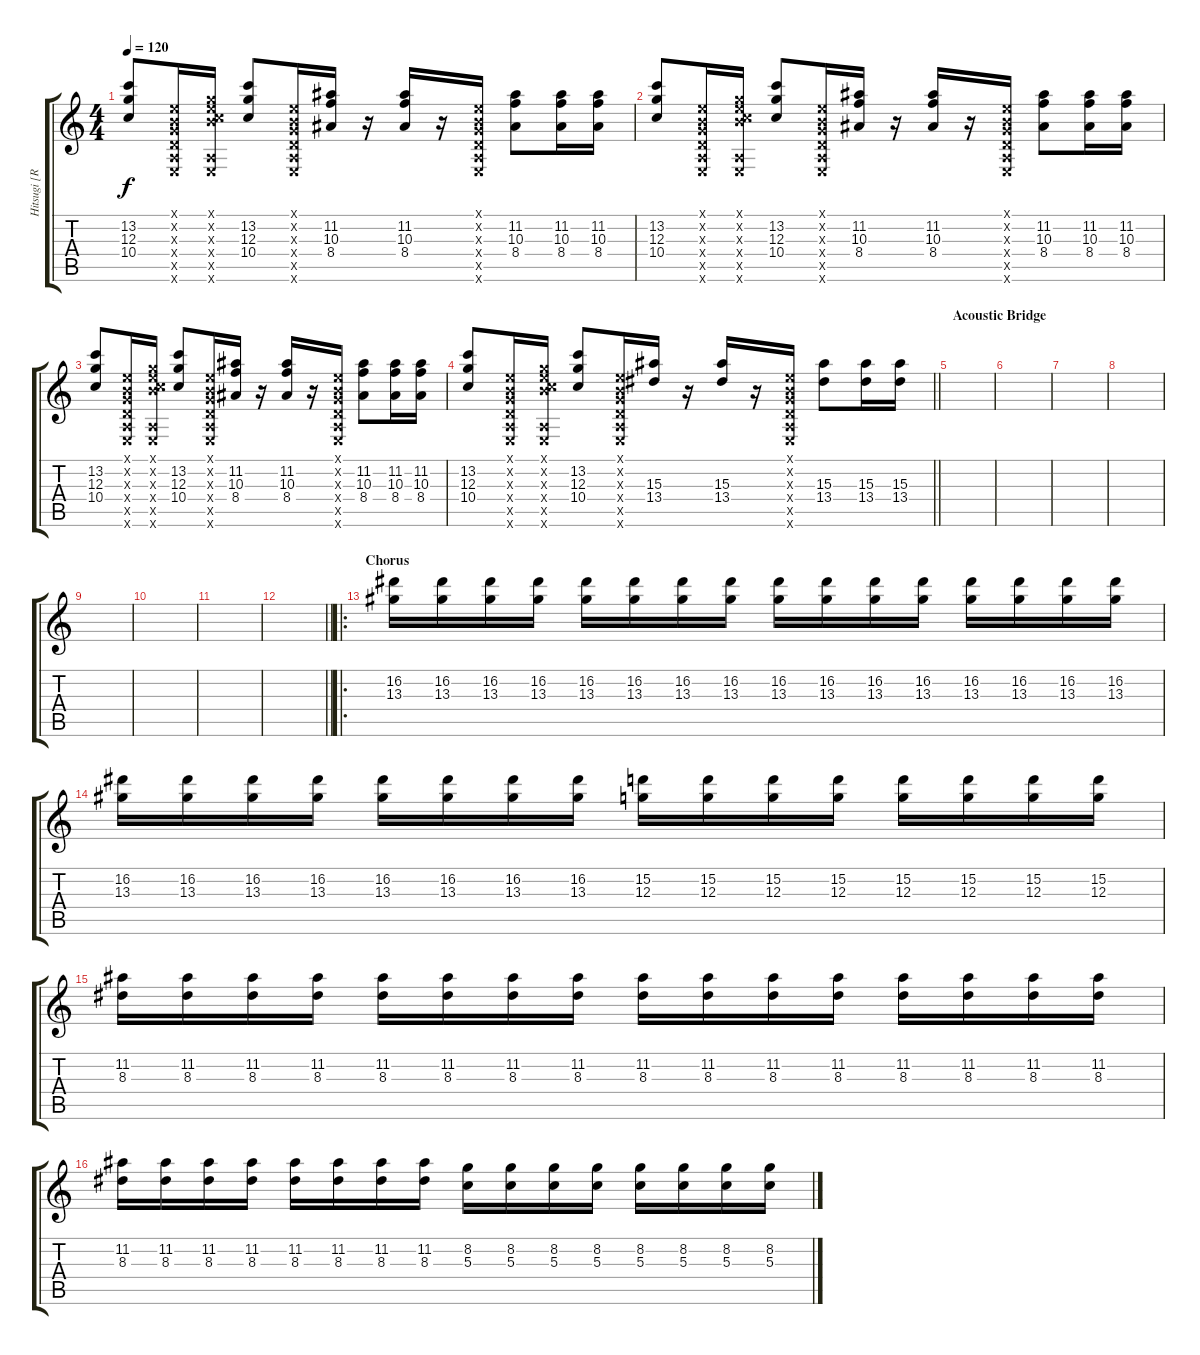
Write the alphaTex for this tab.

\track ("Hitsugi [Rhythm]" "Hitsugi [R") {instrument distortionguitar}
\staff {score tabs}
\tuning (E4 B3 G3 D3 A2 E2) {hide}
\ts (4 4)
\tempo 120
\clef g2
\ks c
(13.2 12.3 10.4).8{dy f} (0.1{x} 0.2{x} 0.3{x} 0.4{x} 0.5{x} 0.6{x}).16 (0.1{x} 0.2{x} 12.3{x} 10.4{x} 0.5{x} 0.6{x}).16 (13.2 12.3 10.4).8 (0.1{x} 0.2{x} 0.3{x} 0.4{x} 0.5{x} 0.6{x}).16 (11.2 10.3 8.4).16 r.16 (11.2 10.3 8.4).16 r.16 (0.1{x} 0.2{x} 0.3{x} 0.4{x} 0.5{x} 0.6{x}).16 (11.2 10.3 8.4).8 (11.2 10.3 8.4).16 (11.2 10.3 8.4).16 |
(13.2 12.3 10.4).8 (0.1{x} 0.2{x} 0.3{x} 0.4{x} 0.5{x} 0.6{x}).16 (0.1{x} 0.2{x} 12.3{x} 10.4{x} 0.5{x} 0.6{x}).16 (13.2 12.3 10.4).8 (0.1{x} 0.2{x} 0.3{x} 0.4{x} 0.5{x} 0.6{x}).16 (11.2 10.3 8.4).16 r.16 (11.2 10.3 8.4).16 r.16 (0.1{x} 0.2{x} 0.3{x} 0.4{x} 0.5{x} 0.6{x}).16 (11.2 10.3 8.4).8 (11.2 10.3 8.4).16 (11.2 10.3 8.4).16 |
(13.2 12.3 10.4).8 (0.1{x} 0.2{x} 0.3{x} 0.4{x} 0.5{x} 0.6{x}).16 (0.1{x} 0.2{x} 12.3{x} 10.4{x} 0.5{x} 0.6{x}).16 (13.2 12.3 10.4).8 (0.1{x} 0.2{x} 0.3{x} 0.4{x} 0.5{x} 0.6{x}).16 (11.2 10.3 8.4).16 r.16 (11.2 10.3 8.4).16 r.16 (0.1{x} 0.2{x} 0.3{x} 0.4{x} 0.5{x} 0.6{x}).16 (11.2 10.3 8.4).8 (11.2 10.3 8.4).16 (11.2 10.3 8.4).16 |
\barLineRight lightlight
(13.2 12.3 10.4).8 (0.1{x} 0.2{x} 0.3{x} 0.4{x} 0.5{x} 0.6{x}).16 (0.1{x} 0.2{x} 12.3{x} 10.4{x} 0.5{x} 0.6{x}).16 (13.2 12.3 10.4).8 (0.1{x} 0.2{x} 0.3{x} 0.4{x} 0.5{x} 0.6{x}).16 (15.3 13.4).16 r.16 (15.3 13.4).16 r.16 (0.1{x} 0.2{x} 0.3{x} 0.4{x} 0.5{x} 0.6{x}).16 (15.3 13.4).8 (15.3 13.4).16 (15.3 13.4).16 |
\section ("" "Acoustic Bridge")
|
|
|
|
|
|
|
\barLineRight lightlight
|
\ro
\section ("" "Chorus")
(16.2 13.3).16{volume 13} (16.2 13.3).16 (16.2 13.3).16 (16.2 13.3).16 (16.2 13.3).16 (16.2 13.3).16 (16.2 13.3).16 (16.2 13.3).16 (16.2 13.3).16 (16.2 13.3).16 (16.2 13.3).16 (16.2 13.3).16 (16.2 13.3).16 (16.2 13.3).16 (16.2 13.3).16 (16.2 13.3).16 |
(16.2 13.3).16 (16.2 13.3).16 (16.2 13.3).16 (16.2 13.3).16 (16.2 13.3).16 (16.2 13.3).16 (16.2 13.3).16 (16.2 13.3).16 (15.2 12.3).16 (15.2 12.3).16 (15.2 12.3).16 (15.2 12.3).16 (15.2 12.3).16 (15.2 12.3).16 (15.2 12.3).16 (15.2 12.3).16 |
(11.2 8.3).16 (11.2 8.3).16 (11.2 8.3).16 (11.2 8.3).16 (11.2 8.3).16 (11.2 8.3).16 (11.2 8.3).16 (11.2 8.3).16 (11.2 8.3).16 (11.2 8.3).16 (11.2 8.3).16 (11.2 8.3).16 (11.2 8.3).16 (11.2 8.3).16 (11.2 8.3).16 (11.2 8.3).16 |
(11.2 8.3).16 (11.2 8.3).16 (11.2 8.3).16 (11.2 8.3).16 (11.2 8.3).16 (11.2 8.3).16 (11.2 8.3).16 (11.2 8.3).16 (8.2 5.3).16 (8.2 5.3).16 (8.2 5.3).16 (8.2 5.3).16 (8.2 5.3).16 (8.2 5.3).16 (8.2 5.3).16 (8.2 5.3).16
